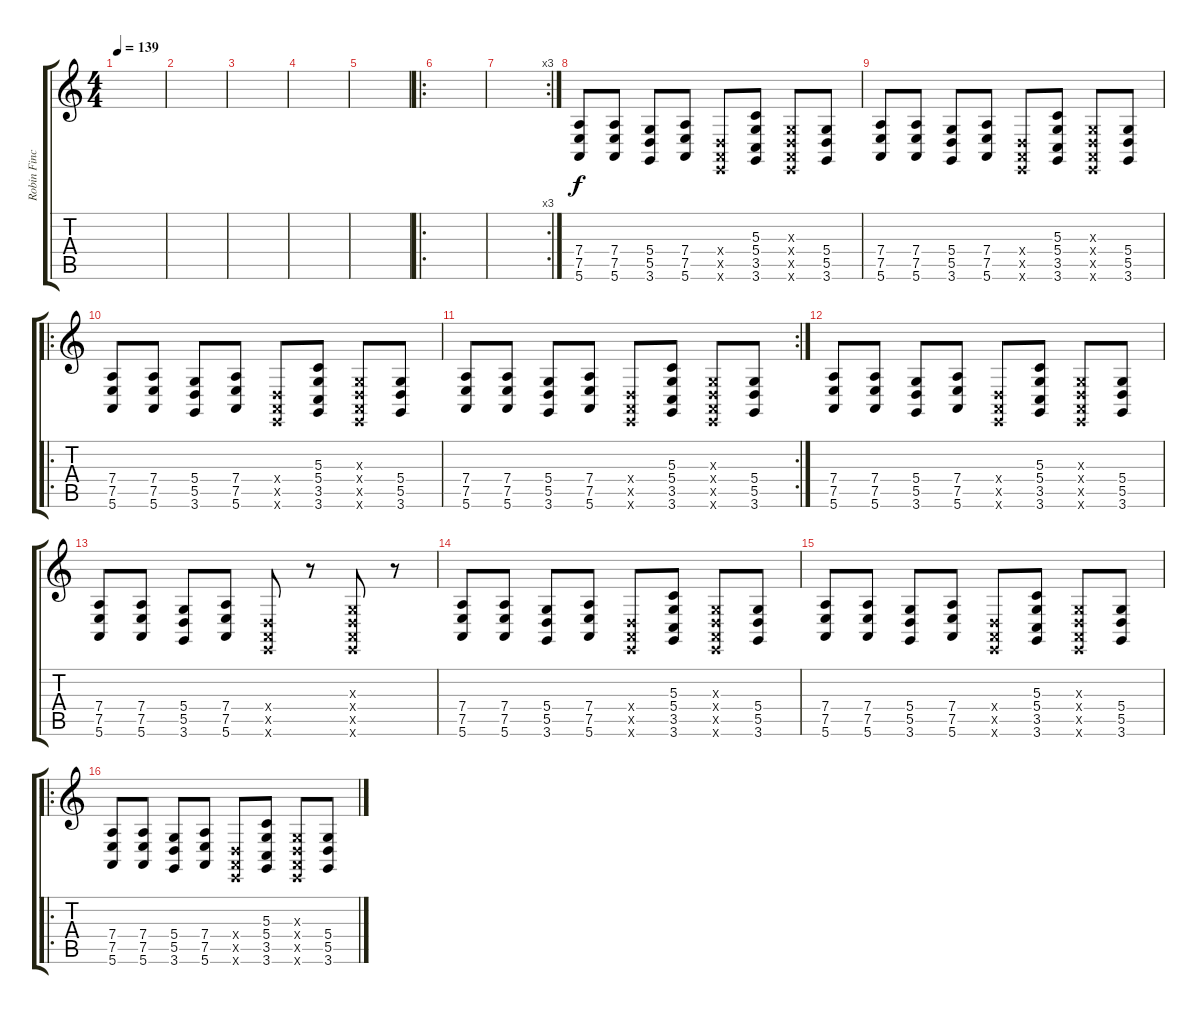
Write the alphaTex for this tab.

\track ("Robin Finck - Guitarra sintetizada" "Robin Finc") {instrument lead2sawtooth}
\staff {score tabs}
\tuning (E4 B3 G3 D3 A2 E2) {hide}
\ts (4 4)
\tempo 139
\clef g2
\ks c
|
|
|
|
|
\ro
|
\rc 3
|
(7.4 7.5 5.6).8 (7.4 7.5 5.6).8 (5.4 5.5 3.6).8 (7.4 7.5 5.6).8 (0.4{x} 0.5{x} 0.6{x}).8 (5.3 5.4 3.5 3.6).8 (0.3{x} 0.4{x} 0.5{x} 0.6{x}).8 (5.4 5.5 3.6).8 |
(7.4 7.5 5.6).8 (7.4 7.5 5.6).8 (5.4 5.5 3.6).8 (7.4 7.5 5.6).8 (0.4{x} 0.5{x} 0.6{x}).8 (5.3 5.4 3.5 3.6).8 (0.3{x} 0.4{x} 0.5{x} 0.6{x}).8 (5.4 5.5 3.6).8 |
\ro
(7.4 7.5 5.6).8 (7.4 7.5 5.6).8 (5.4 5.5 3.6).8 (7.4 7.5 5.6).8 (0.4{x} 0.5{x} 0.6{x}).8 (5.3 5.4 3.5 3.6).8 (0.3{x} 0.4{x} 0.5{x} 0.6{x}).8 (5.4 5.5 3.6).8 |
\rc 2
(7.4 7.5 5.6).8 (7.4 7.5 5.6).8 (5.4 5.5 3.6).8 (7.4 7.5 5.6).8 (0.4{x} 0.5{x} 0.6{x}).8 (5.3 5.4 3.5 3.6).8 (0.3{x} 0.4{x} 0.5{x} 0.6{x}).8 (5.4 5.5 3.6).8 |
(7.4 7.5 5.6).8 (7.4 7.5 5.6).8 (5.4 5.5 3.6).8 (7.4 7.5 5.6).8 (0.4{x} 0.5{x} 0.6{x}).8 (5.3 5.4 3.5 3.6).8 (0.3{x} 0.4{x} 0.5{x} 0.6{x}).8 (5.4 5.5 3.6).8 |
(7.4 7.5 5.6).8 (7.4 7.5 5.6).8 (5.4 5.5 3.6).8 (7.4 7.5 5.6).8 (0.4{x} 0.5{x} 0.6{x}).8 r.8 (0.3{x} 0.4{x} 0.5{x} 0.6{x}).8 r.8 |
(7.4 7.5 5.6).8 (7.4 7.5 5.6).8 (5.4 5.5 3.6).8 (7.4 7.5 5.6).8 (0.4{x} 0.5{x} 0.6{x}).8 (5.3 5.4 3.5 3.6).8 (0.3{x} 0.4{x} 0.5{x} 0.6{x}).8 (5.4 5.5 3.6).8 |
(7.4 7.5 5.6).8 (7.4 7.5 5.6).8 (5.4 5.5 3.6).8 (7.4 7.5 5.6).8 (0.4{x} 0.5{x} 0.6{x}).8 (5.3 5.4 3.5 3.6).8 (0.3{x} 0.4{x} 0.5{x} 0.6{x}).8 (5.4 5.5 3.6).8 |
\ro
(7.4 7.5 5.6).8 (7.4 7.5 5.6).8 (5.4 5.5 3.6).8 (7.4 7.5 5.6).8 (0.4{x} 0.5{x} 0.6{x}).8 (5.3 5.4 3.5 3.6).8 (0.3{x} 0.4{x} 0.5{x} 0.6{x}).8 (5.4 5.5 3.6).8
